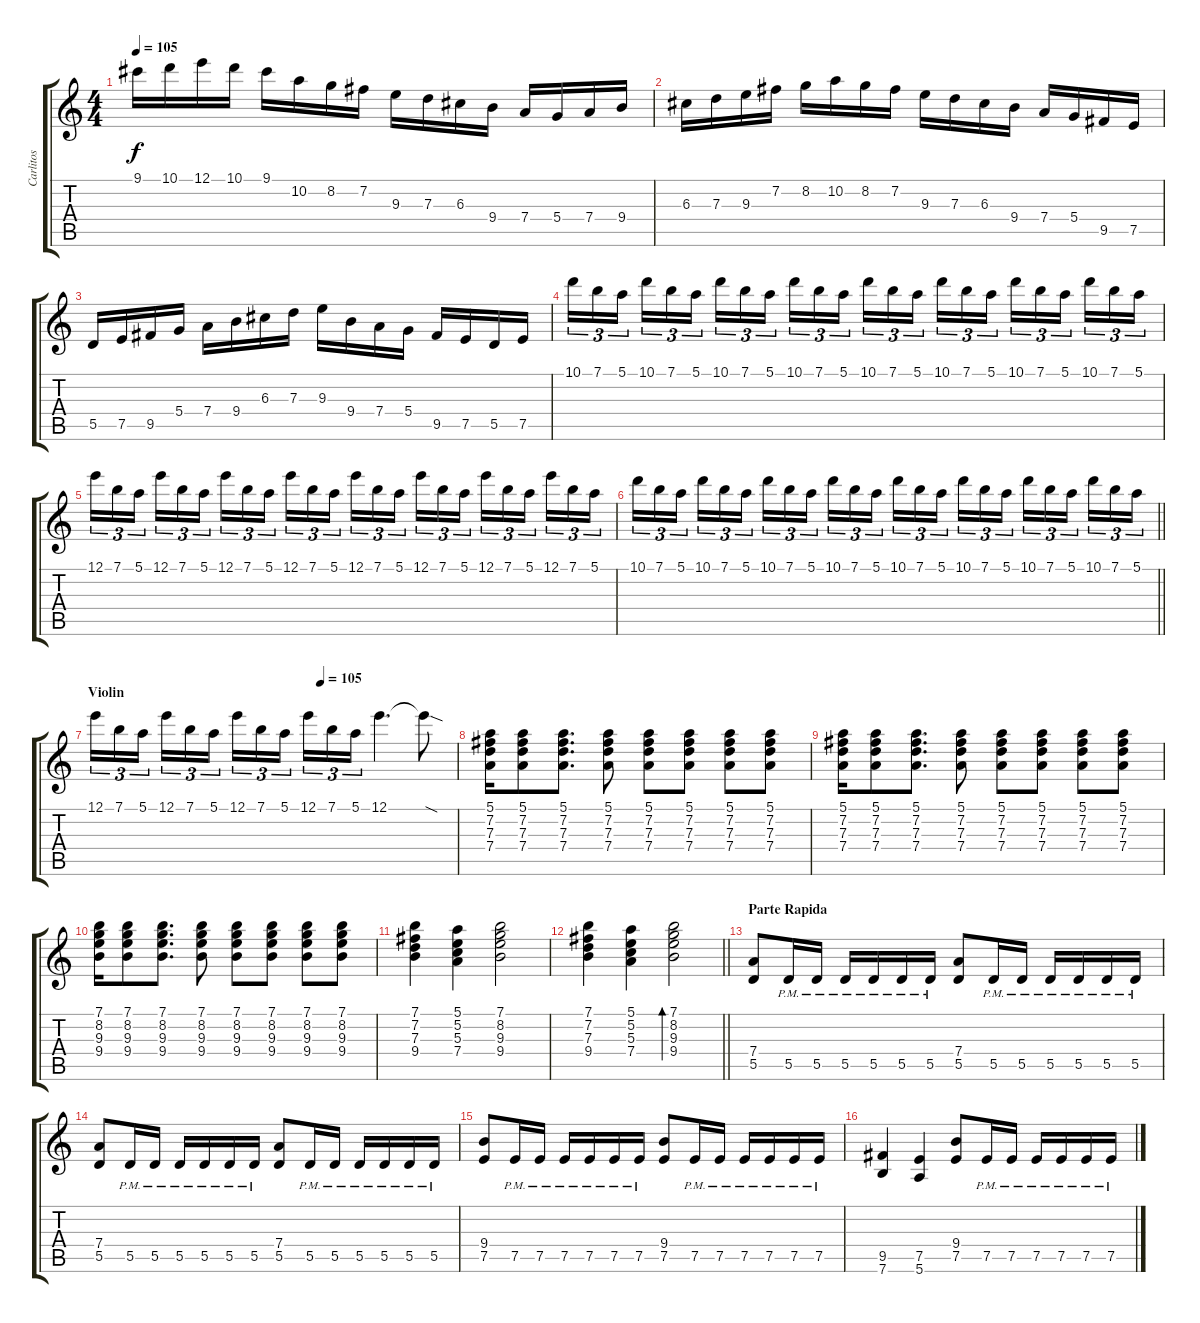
\track ("Carlitos" "Carlitos") {instrument electricguitarmuted}
\staff {score tabs}
\tuning (E4 B3 G3 D3 A2 E2) {hide}
\ts (4 4)
\tempo 105
\clef g2
\ks c
9.1.16{dy f} 10.1.16 12.1.16 10.1.16 9.1.16 10.2.16 8.2.16 7.2.16 9.3.16 7.3.16 6.3.16 9.4.16 7.4.16 5.4.16 7.4.16 9.4.16 |
6.3.16 7.3.16 9.3.16 7.2.16 8.2.16 10.2.16 8.2.16 7.2.16 9.3.16 7.3.16 6.3.16 9.4.16 7.4.16 5.4.16 9.5.16 7.5.16 |
5.5.16 7.5.16 9.5.16 5.4.16 7.4.16 9.4.16 6.3.16 7.3.16 9.3.16 9.4.16 7.4.16 5.4.16 9.5.16 7.5.16 5.5.16 7.5.16 |
10.1.16{tu (3 2)} 7.1.16{tu (3 2)} 5.1.16{tu (3 2) beam splitsecondary} 10.1.16{tu (3 2)} 7.1.16{tu (3 2)} 5.1.16{tu (3 2)} 10.1.16{tu (3 2)} 7.1.16{tu (3 2)} 5.1.16{tu (3 2) beam splitsecondary} 10.1.16{tu (3 2)} 7.1.16{tu (3 2)} 5.1.16{tu (3 2)} 10.1.16{tu (3 2)} 7.1.16{tu (3 2)} 5.1.16{tu (3 2) beam splitsecondary} 10.1.16{tu (3 2)} 7.1.16{tu (3 2)} 5.1.16{tu (3 2)} 10.1.16{tu (3 2)} 7.1.16{tu (3 2)} 5.1.16{tu (3 2) beam splitsecondary} 10.1.16{tu (3 2)} 7.1.16{tu (3 2)} 5.1.16{tu (3 2)} |
12.1.16{tu (3 2)} 7.1.16{tu (3 2)} 5.1.16{tu (3 2) beam splitsecondary} 12.1.16{tu (3 2)} 7.1.16{tu (3 2)} 5.1.16{tu (3 2)} 12.1.16{tu (3 2)} 7.1.16{tu (3 2)} 5.1.16{tu (3 2) beam splitsecondary} 12.1.16{tu (3 2)} 7.1.16{tu (3 2)} 5.1.16{tu (3 2)} 12.1.16{tu (3 2)} 7.1.16{tu (3 2)} 5.1.16{tu (3 2) beam splitsecondary} 12.1.16{tu (3 2)} 7.1.16{tu (3 2)} 5.1.16{tu (3 2)} 12.1.16{tu (3 2)} 7.1.16{tu (3 2)} 5.1.16{tu (3 2) beam splitsecondary} 12.1.16{tu (3 2)} 7.1.16{tu (3 2)} 5.1.16{tu (3 2)} |
\barLineRight lightlight
10.1.16{tu (3 2)} 7.1.16{tu (3 2)} 5.1.16{tu (3 2) beam splitsecondary} 10.1.16{tu (3 2)} 7.1.16{tu (3 2)} 5.1.16{tu (3 2)} 10.1.16{tu (3 2)} 7.1.16{tu (3 2)} 5.1.16{tu (3 2) beam splitsecondary} 10.1.16{tu (3 2)} 7.1.16{tu (3 2)} 5.1.16{tu (3 2)} 10.1.16{tu (3 2)} 7.1.16{tu (3 2)} 5.1.16{tu (3 2) beam splitsecondary} 10.1.16{tu (3 2)} 7.1.16{tu (3 2)} 5.1.16{tu (3 2)} 10.1.16{tu (3 2)} 7.1.16{tu (3 2)} 5.1.16{tu (3 2) beam splitsecondary} 10.1.16{tu (3 2)} 7.1.16{tu (3 2)} 5.1.16{tu (3 2)} |
\section ("" "Violin")
\tempo (105 0.625)
12.1.16{tu (3 2)} 7.1.16{tu (3 2)} 5.1.16{tu (3 2) beam splitsecondary} 12.1.16{tu (3 2)} 7.1.16{tu (3 2)} 5.1.16{tu (3 2)} 12.1.16{tu (3 2)} 7.1.16{tu (3 2)} 5.1.16{tu (3 2) beam splitsecondary} 12.1.16{tu (3 2)} 7.1.16{tu (3 2)} 5.1.16{tu (3 2)} 12.1.4{d} 12.1{sod t}.8 |
(5.1 7.2 7.3 7.4).16{instrument acousticguitarnylon} (5.1 7.2 7.3 7.4).8 (5.1 7.2 7.3 7.4).8{d} (5.1 7.2 7.3 7.4).8 (5.1 7.2 7.3 7.4).8 (5.1 7.2 7.3 7.4).8 (5.1 7.2 7.3 7.4).8 (5.1 7.2 7.3 7.4).8 |
(5.1 7.2 7.3 7.4).16 (5.1 7.2 7.3 7.4).8 (5.1 7.2 7.3 7.4).8{d} (5.1 7.2 7.3 7.4).8 (5.1 7.2 7.3 7.4).8 (5.1 7.2 7.3 7.4).8 (5.1 7.2 7.3 7.4).8 (5.1 7.2 7.3 7.4).8 |
(7.1 8.2 9.3 9.4).16 (7.1 8.2 9.3 9.4).8 (7.1 8.2 9.3 9.4).8{d} (7.1 8.2 9.3 9.4).8 (7.1 8.2 9.3 9.4).8 (7.1 8.2 9.3 9.4).8 (7.1 8.2 9.3 9.4).8 (7.1 8.2 9.3 9.4).8 |
(7.1 7.2 7.3 9.4).4 (5.1 5.2 5.3 7.4).4 (7.1 8.2 9.3 9.4).2 |
\barLineRight lightlight
(7.1 7.2 7.3 9.4).4 (5.1 5.2 5.3 7.4).4 (7.1 8.2 9.3 9.4).2{bd 480} |
\section ("" "Parte Rapida")
(7.4 5.5).8{instrument overdrivenguitar} 5.5{pm}.16 5.5{pm}.16 5.5{pm}.16 5.5{pm}.16 5.5{pm}.16 5.5{pm}.16 (7.4 5.5).8 5.5{pm}.16 5.5{pm}.16 5.5{pm}.16 5.5{pm}.16 5.5{pm}.16 5.5{pm}.16 |
(7.4 5.5).8 5.5{pm}.16 5.5{pm}.16 5.5{pm}.16 5.5{pm}.16 5.5{pm}.16 5.5{pm}.16 (7.4 5.5).8 5.5{pm}.16 5.5{pm}.16 5.5{pm}.16 5.5{pm}.16 5.5{pm}.16 5.5{pm}.16 |
(9.4 7.5).8 7.5{pm}.16 7.5{pm}.16 7.5{pm}.16 7.5{pm}.16 7.5{pm}.16 7.5{pm}.16 (9.4 7.5).8 7.5{pm}.16 7.5{pm}.16 7.5{pm}.16 7.5{pm}.16 7.5{pm}.16 7.5{pm}.16 |
(9.5 7.6).4 (7.5 5.6).4 (9.4 7.5).8 7.5{pm}.16 7.5{pm}.16 7.5{pm}.16 7.5{pm}.16 7.5{pm}.16 7.5{pm}.16
